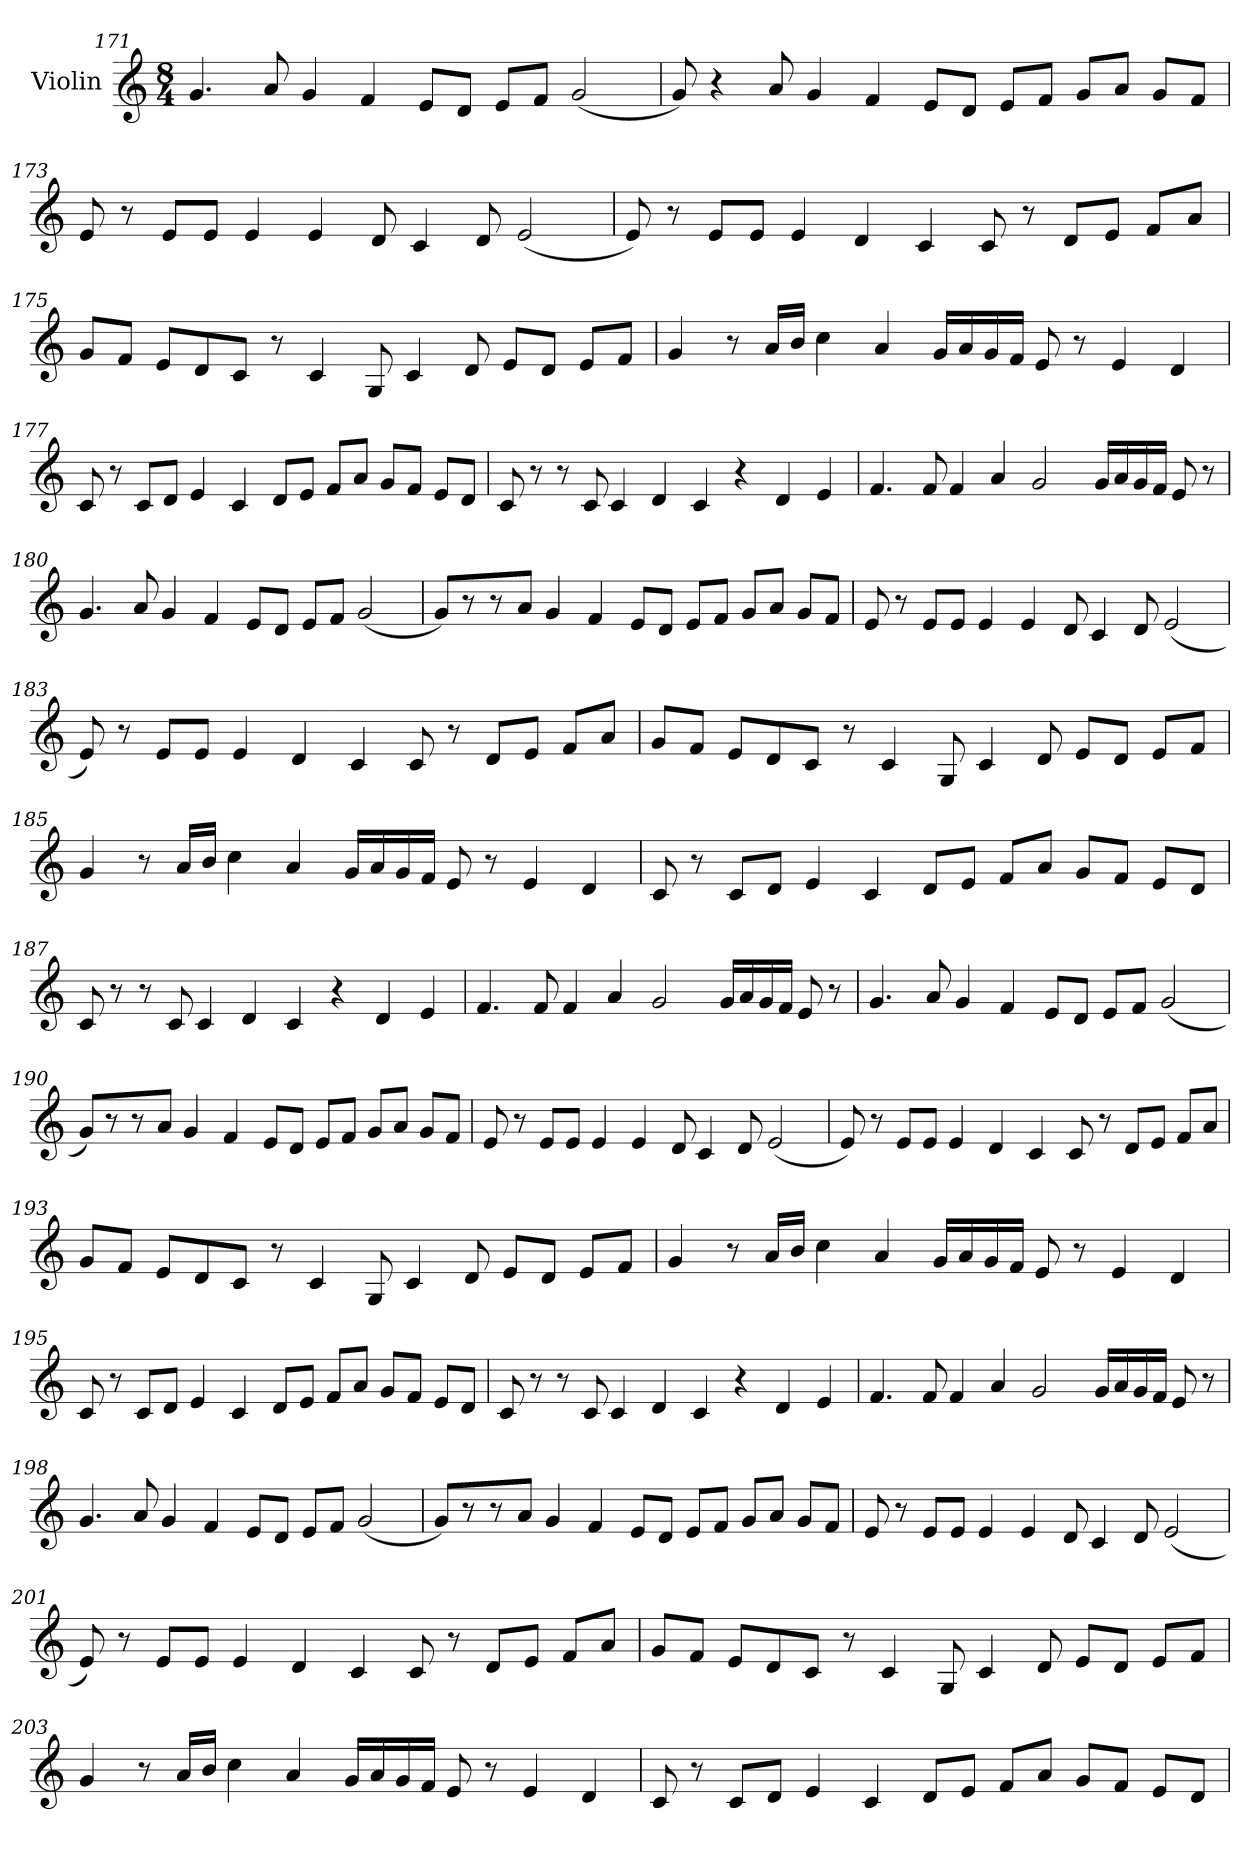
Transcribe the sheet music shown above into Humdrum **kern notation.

**kern
*part1
*staff1
*I"Violin
*clefG2
*k[]
*C:
*M8/4
=171
4.g/
8a/
4g/
4f/
8e/L
8d/J
8e/L
8f/J
(2g/
!!LO:LB:g=z
=172
8g/)
4r
8a/
4g/
4f/
8e/L
8d/J
8e/L
8f/J
8g/L
8a/J
8g/L
8f/J
=173
8e/
8r
8e/L
8e/J
4e/
4e/
8d/
4c/
8d/
(2e/
!!LO:PB:g=z
=174
8e/)
8r
8e/L
8e/J
4e/
4d/
4c/
8c/
8r
8d/L
8e/J
8f/L
8a/J
=175
8g/L
8f/J
8e/L
8d/
8c/J
8r
4c/
8G/
4c/
8d/
8e/L
8d/J
8e/L
8f/J
!!LO:LB:g=z
=176
4g/
8r
16a/LL
16b/JJ
4cc\
4a/
16g/LL
16a/
16g/
16f/JJ
8e/
8r
4e/
4d/
=177
8c/
8r
8c/L
8d/J
4e/
4c/
8d/L
8e/J
8f/L
8a/J
8g/L
8f/J
8e/L
8d/J
!!LO:LB:g=z
=178
8c/
8r
8r
8c/
4c/
4d/
4c/
4r
4d/
4e/
=179
4.f/
8f/
4f/
4a/
2g/
16g/LL
16a/
16g/
16f/JJ
8e/
8r
!!LO:LB:g=z
=180
4.g/
8a/
4g/
4f/
8e/L
8d/J
8e/L
8f/J
(2g/
=181
8g/L)
8r
8r
8a/J
4g/
4f/
8e/L
8d/J
8e/L
8f/J
8g/L
8a/J
8g/L
8f/J
!!LO:LB:g=z
=182
8e/
8r
8e/L
8e/J
4e/
4e/
8d/
4c/
8d/
(2e/
=183
8e/)
8r
8e/L
8e/J
4e/
4d/
4c/
8c/
8r
8d/L
8e/J
8f/L
8a/J
!!LO:LB:g=z
=184
8g/L
8f/J
8e/L
8d/
8c/J
8r
4c/
8G/
4c/
8d/
8e/L
8d/J
8e/L
8f/J
=185
4g/
8r
16a/LL
16b/JJ
4cc\
4a/
16g/LL
16a/
16g/
16f/JJ
8e/
8r
4e/
4d/
!!LO:LB:g=z
=186
8c/
8r
8c/L
8d/J
4e/
4c/
8d/L
8e/J
8f/L
8a/J
8g/L
8f/J
8e/L
8d/J
=187
8c/
8r
8r
8c/
4c/
4d/
4c/
4r
4d/
4e/
!!LO:LB:g=z
=188
4.f/
8f/
4f/
4a/
2g/
16g/LL
16a/
16g/
16f/JJ
8e/
8r
=189
4.g/
8a/
4g/
4f/
8e/L
8d/J
8e/L
8f/J
(2g/
!!LO:PB:g=z
=190
8g/L)
8r
8r
8a/J
4g/
4f/
8e/L
8d/J
8e/L
8f/J
8g/L
8a/J
8g/L
8f/J
=191
8e/
8r
8e/L
8e/J
4e/
4e/
8d/
4c/
8d/
(2e/
!!LO:LB:g=z
=192
8e/)
8r
8e/L
8e/J
4e/
4d/
4c/
8c/
8r
8d/L
8e/J
8f/L
8a/J
=193
8g/L
8f/J
8e/L
8d/
8c/J
8r
4c/
8G/
4c/
8d/
8e/L
8d/J
8e/L
8f/J
!!LO:LB:g=z
=194
4g/
8r
16a/LL
16b/JJ
4cc\
4a/
16g/LL
16a/
16g/
16f/JJ
8e/
8r
4e/
4d/
=195
8c/
8r
8c/L
8d/J
4e/
4c/
8d/L
8e/J
8f/L
8a/J
8g/L
8f/J
8e/L
8d/J
!!LO:LB:g=z
=196
8c/
8r
8r
8c/
4c/
4d/
4c/
4r
4d/
4e/
=197
4.f/
8f/
4f/
4a/
2g/
16g/LL
16a/
16g/
16f/JJ
8e/
8r
!!LO:LB:g=z
=198
4.g/
8a/
4g/
4f/
8e/L
8d/J
8e/L
8f/J
(2g/
=199
8g/L)
8r
8r
8a/J
4g/
4f/
8e/L
8d/J
8e/L
8f/J
8g/L
8a/J
8g/L
8f/J
!!LO:LB:g=z
=200
8e/
8r
8e/L
8e/J
4e/
4e/
8d/
4c/
8d/
(2e/
=201
8e/)
8r
8e/L
8e/J
4e/
4d/
4c/
8c/
8r
8d/L
8e/J
8f/L
8a/J
!!LO:LB:g=z
=202
8g/L
8f/J
8e/L
8d/
8c/J
8r
4c/
8G/
4c/
8d/
8e/L
8d/J
8e/L
8f/J
=203
4g/
8r
16a/LL
16b/JJ
4cc\
4a/
16g/LL
16a/
16g/
16f/JJ
8e/
8r
4e/
4d/
!!LO:LB:g=z
=204
8c/
8r
8c/L
8d/J
4e/
4c/
8d/L
8e/J
8f/L
8a/J
8g/L
8f/J
8e/L
8d/J
=
*-
